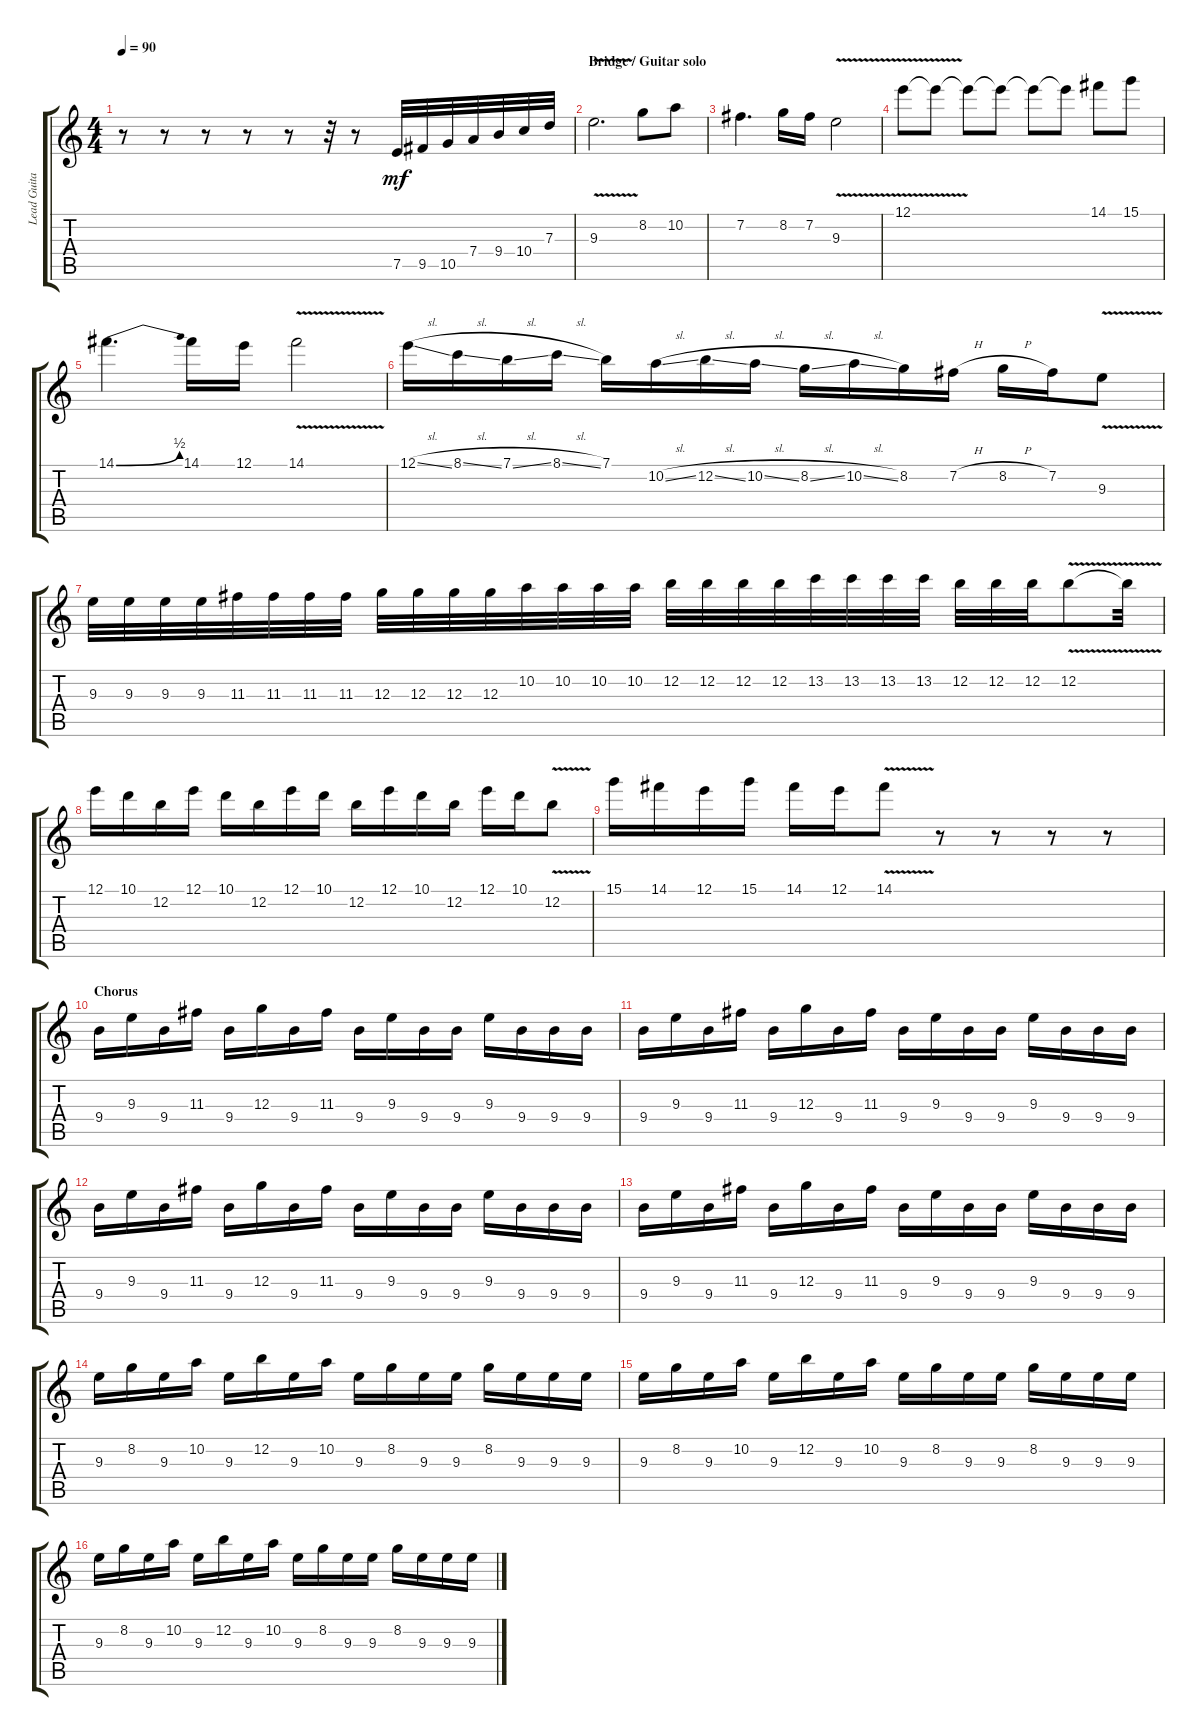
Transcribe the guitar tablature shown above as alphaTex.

\track ("Lead Guitar" "Lead Guita") {instrument overdrivenguitar}
\staff {score tabs}
\tuning (E4 B3 G3 D3 A2 E2) {hide}
\ts (4 4)
\tempo 90
\clef g2
\ks c
r.8{dy mf} r.8 r.8 r.8 r.8 r.32 r.8 7.5.32 9.5.32 10.5.32 7.4.32 9.4.32 10.4.32 7.3.32 |
\section ("" "Bridge / Guitar solo")
9.3{v}.2{d} 8.2.8 10.2.8 |
7.2.4{d} 8.2.16 7.2.16 9.3{v}.2 |
12.1{v}.8 12.1{t}.8 12.1{t}.8 12.1{t}.8 12.1{t}.8 12.1{t}.8 14.1.8 15.1.8 |
14.1{be (bend 0 0 60 2)}.4{d} 14.1.16 12.1.16 14.1{v}.2 |
12.1{sl}.16 8.1{sl}.16 7.1{sl}.16 8.1{sl}.16 7.1.16 10.2{sl}.16 12.2{sl}.16 10.2{sl}.16 8.2{sl}.16 10.2{sl}.16 8.2.16 7.2{h}.16 8.2{h}.16 7.2.16 9.3{v}.8 |
9.3.32 9.3.32 9.3.32 9.3.32 11.3.32 11.3.32 11.3.32 11.3.32 12.3.32 12.3.32 12.3.32 12.3.32 10.2.32 10.2.32 10.2.32 10.2.32 12.2.32 12.2.32 12.2.32 12.2.32 13.2.32 13.2.32 13.2.32 13.2.32 12.2.32 12.2.32 12.2.32 12.2{v}.8 12.2{t}.32 |
12.1.16 10.1.16 12.2.16 12.1.16 10.1.16 12.2.16 12.1.16 10.1.16 12.2.16 12.1.16 10.1.16 12.2.16 12.1.16 10.1.16 12.2{v}.8 |
15.1.16 14.1.16 12.1.16 15.1.16 14.1.16 12.1.16 14.1{v}.8 r.8 r.8 r.8 r.8 |
\section ("" "Chorus")
9.4.16 9.3.16 9.4.16 11.3.16 9.4.16 12.3.16 9.4.16 11.3.16 9.4.16 9.3.16 9.4.16 9.4.16 9.3.16 9.4.16 9.4.16 9.4.16 |
9.4.16 9.3.16 9.4.16 11.3.16 9.4.16 12.3.16 9.4.16 11.3.16 9.4.16 9.3.16 9.4.16 9.4.16 9.3.16 9.4.16 9.4.16 9.4.16 |
9.4.16 9.3.16 9.4.16 11.3.16 9.4.16 12.3.16 9.4.16 11.3.16 9.4.16 9.3.16 9.4.16 9.4.16 9.3.16 9.4.16 9.4.16 9.4.16 |
9.4.16 9.3.16 9.4.16 11.3.16 9.4.16 12.3.16 9.4.16 11.3.16 9.4.16 9.3.16 9.4.16 9.4.16 9.3.16 9.4.16 9.4.16 9.4.16 |
9.3.16 8.2.16 9.3.16 10.2.16 9.3.16 12.2.16 9.3.16 10.2.16 9.3.16 8.2.16 9.3.16 9.3.16 8.2.16 9.3.16 9.3.16 9.3.16 |
9.3.16 8.2.16 9.3.16 10.2.16 9.3.16 12.2.16 9.3.16 10.2.16 9.3.16 8.2.16 9.3.16 9.3.16 8.2.16 9.3.16 9.3.16 9.3.16 |
9.3.16 8.2.16 9.3.16 10.2.16 9.3.16 12.2.16 9.3.16 10.2.16 9.3.16 8.2.16 9.3.16 9.3.16 8.2.16 9.3.16 9.3.16 9.3.16
